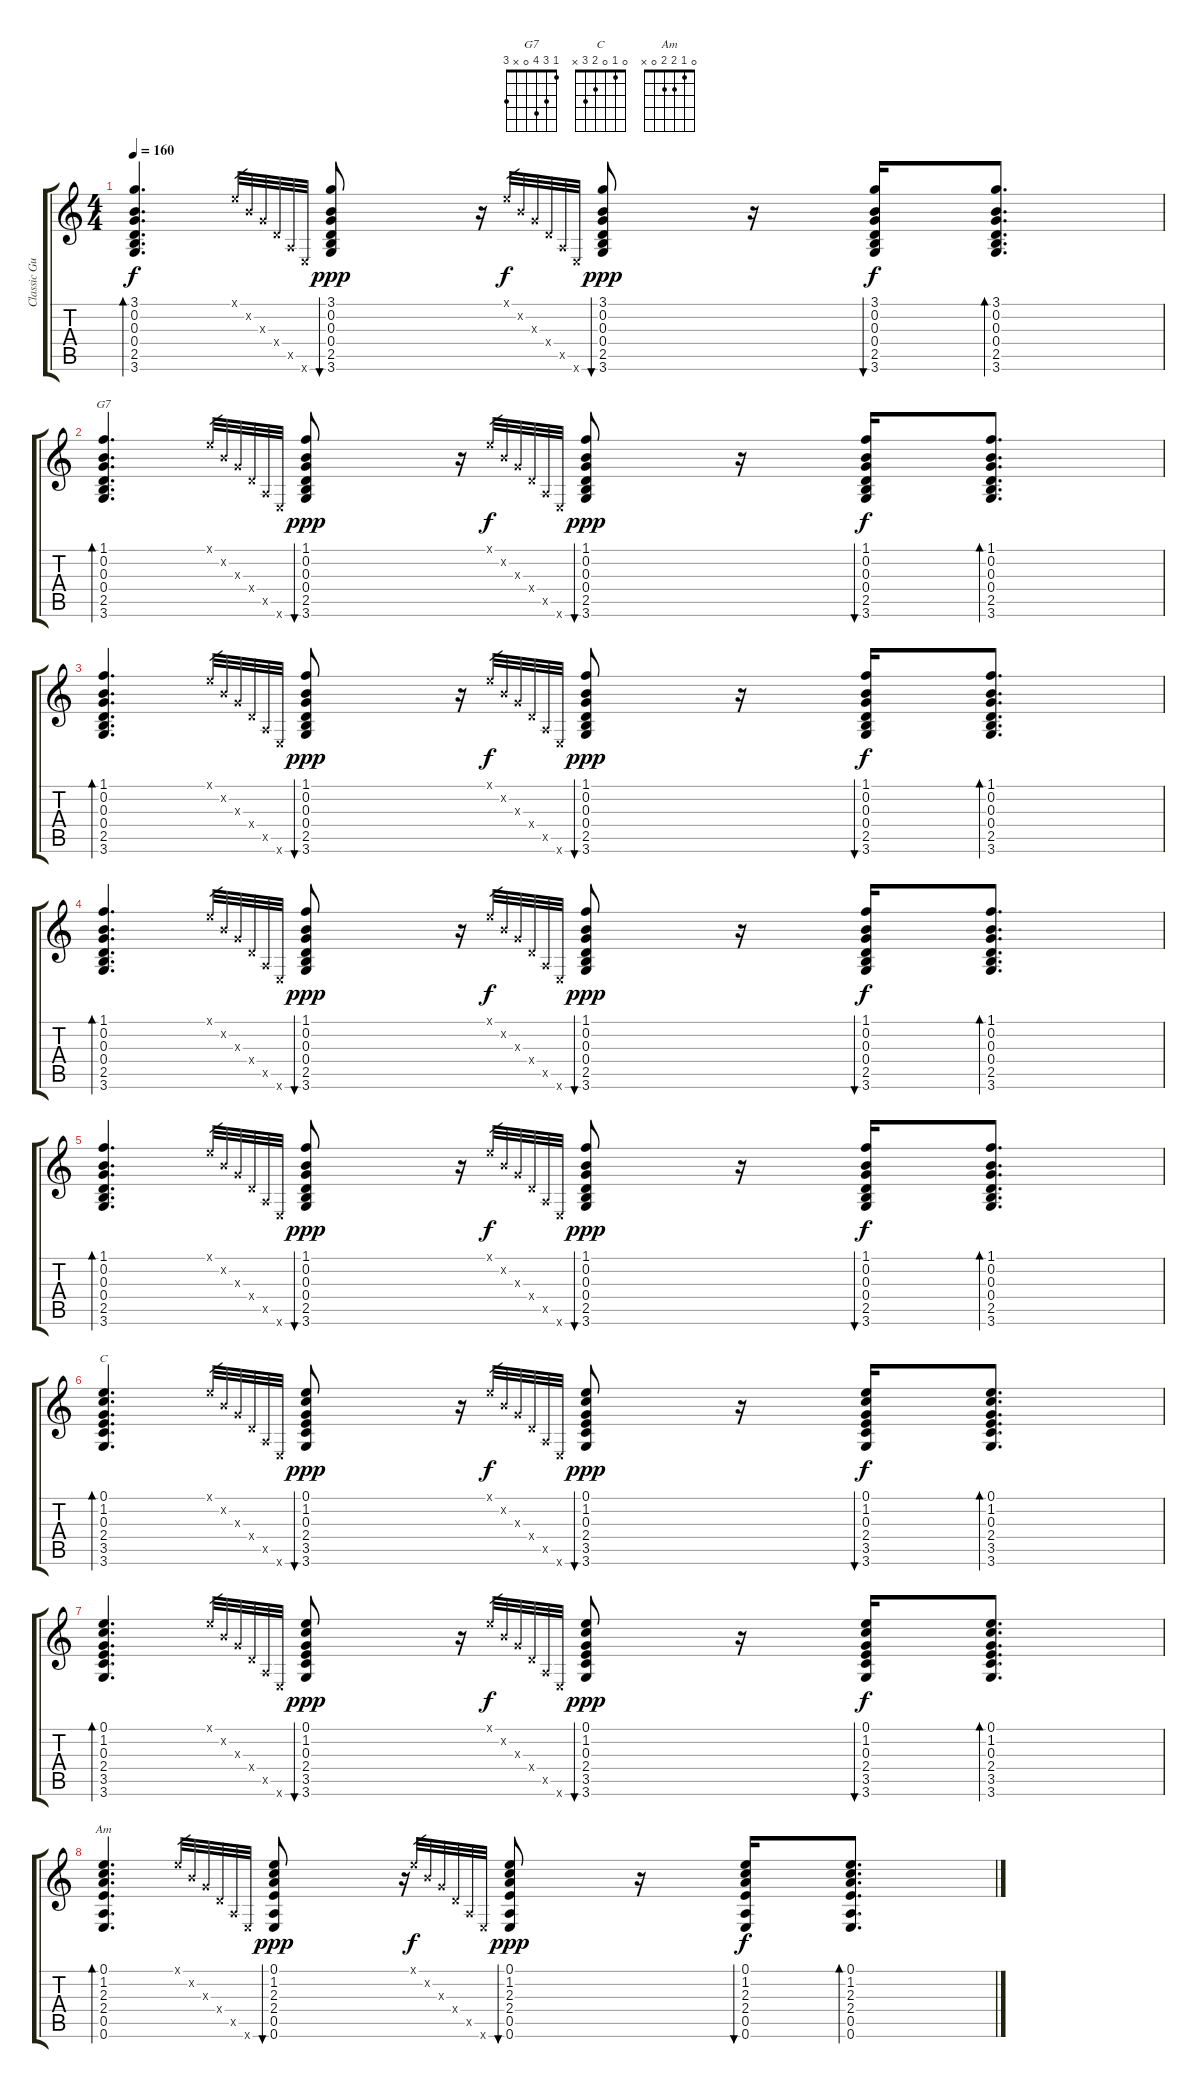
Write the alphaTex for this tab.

\track ("Classic Guitar" "Classic Gu") {instrument acousticguitarnylon}
\staff {score tabs}
\tuning (E4 B3 G3 D3 A2 E2) {hide}
\chord ("G7" 1 3 4 0 x 3)
\chord ("C" 0 1 0 2 3 x)
\chord ("Am" 0 1 2 2 0 x)
\ts (4 4)
\tempo 160
\clef g2
\ks c
(3.1 0.2 0.3 0.4 2.5 3.6).4{d bd 240 dy f} 0.1{x}.32{gr} 0.2{x}.32{gr} 0.3{x}.32{gr} 0.4{x}.32{gr} 0.5{x}.32{gr} 0.6{x}.32{gr} (3.1 0.2 0.3 0.4 2.5 3.6).8{bu 30 dy ppp} r.16 0.1{x}.32{gr dy f} 0.2{x}.32{gr} 0.3{x}.32{gr} 0.4{x}.32{gr} 0.5{x}.32{gr} 0.6{x}.32{gr} (3.1 0.2 0.3 0.4 2.5 3.6).8{bu 30 dy ppp} r.16 (3.1 0.2 0.3 0.4 2.5 3.6).16{bu 30 dy f} (3.1 0.2 0.3 0.4 2.5 3.6).8{d bd 120} |
(1.1 0.2 0.3 0.4 2.5 3.6).4{d bd 240 ch "G7"} 0.1{x}.32{gr} 0.2{x}.32{gr} 0.3{x}.32{gr} 0.4{x}.32{gr} 0.5{x}.32{gr} 0.6{x}.32{gr} (1.1 0.2 0.3 0.4 2.5 3.6).8{bu 30 dy ppp} r.16 0.1{x}.32{gr dy f} 0.2{x}.32{gr} 0.3{x}.32{gr} 0.4{x}.32{gr} 0.5{x}.32{gr} 0.6{x}.32{gr} (1.1 0.2 0.3 0.4 2.5 3.6).8{bu 30 dy ppp} r.16 (1.1 0.2 0.3 0.4 2.5 3.6).16{bu 30 dy f} (1.1 0.2 0.3 0.4 2.5 3.6).8{d bd 120} |
(1.1 0.2 0.3 0.4 2.5 3.6).4{d bd 240} 0.1{x}.32{gr} 0.2{x}.32{gr} 0.3{x}.32{gr} 0.4{x}.32{gr} 0.5{x}.32{gr} 0.6{x}.32{gr} (1.1 0.2 0.3 0.4 2.5 3.6).8{bu 30 dy ppp} r.16 0.1{x}.32{gr dy f} 0.2{x}.32{gr} 0.3{x}.32{gr} 0.4{x}.32{gr} 0.5{x}.32{gr} 0.6{x}.32{gr} (1.1 0.2 0.3 0.4 2.5 3.6).8{bu 30 dy ppp} r.16 (1.1 0.2 0.3 0.4 2.5 3.6).16{bu 30 dy f} (1.1 0.2 0.3 0.4 2.5 3.6).8{d bd 120} |
(1.1 0.2 0.3 0.4 2.5 3.6).4{d bd 240} 0.1{x}.32{gr} 0.2{x}.32{gr} 0.3{x}.32{gr} 0.4{x}.32{gr} 0.5{x}.32{gr} 0.6{x}.32{gr} (1.1 0.2 0.3 0.4 2.5 3.6).8{bu 30 dy ppp} r.16 0.1{x}.32{gr dy f} 0.2{x}.32{gr} 0.3{x}.32{gr} 0.4{x}.32{gr} 0.5{x}.32{gr} 0.6{x}.32{gr} (1.1 0.2 0.3 0.4 2.5 3.6).8{bu 30 dy ppp} r.16 (1.1 0.2 0.3 0.4 2.5 3.6).16{bu 30 dy f} (1.1 0.2 0.3 0.4 2.5 3.6).8{d bd 120} |
(1.1 0.2 0.3 0.4 2.5 3.6).4{d bd 240} 0.1{x}.32{gr} 0.2{x}.32{gr} 0.3{x}.32{gr} 0.4{x}.32{gr} 0.5{x}.32{gr} 0.6{x}.32{gr} (1.1 0.2 0.3 0.4 2.5 3.6).8{bu 30 dy ppp} r.16 0.1{x}.32{gr dy f} 0.2{x}.32{gr} 0.3{x}.32{gr} 0.4{x}.32{gr} 0.5{x}.32{gr} 0.6{x}.32{gr} (1.1 0.2 0.3 0.4 2.5 3.6).8{bu 30 dy ppp} r.16 (1.1 0.2 0.3 0.4 2.5 3.6).16{bu 30 dy f} (1.1 0.2 0.3 0.4 2.5 3.6).8{d bd 120} |
(0.1 1.2 0.3 2.4 3.5 3.6).4{d bd 240 ch "C"} 0.1{x}.32{gr} 0.2{x}.32{gr} 0.3{x}.32{gr} 0.4{x}.32{gr} 0.5{x}.32{gr} 0.6{x}.32{gr} (0.1 1.2 0.3 2.4 3.5 3.6).8{bu 30 dy ppp} r.16 0.1{x}.32{gr dy f} 0.2{x}.32{gr} 0.3{x}.32{gr} 0.4{x}.32{gr} 0.5{x}.32{gr} 0.6{x}.32{gr} (0.1 1.2 0.3 2.4 3.5 3.6).8{bu 30 dy ppp} r.16 (0.1 1.2 0.3 2.4 3.5 3.6).16{bu 30 dy f} (0.1 1.2 0.3 2.4 3.5 3.6).8{d bd 120} |
(0.1 1.2 0.3 2.4 3.5 3.6).4{d bd 240} 0.1{x}.32{gr} 0.2{x}.32{gr} 0.3{x}.32{gr} 0.4{x}.32{gr} 0.5{x}.32{gr} 0.6{x}.32{gr} (0.1 1.2 0.3 2.4 3.5 3.6).8{bu 30 dy ppp} r.16 0.1{x}.32{gr dy f} 0.2{x}.32{gr} 0.3{x}.32{gr} 0.4{x}.32{gr} 0.5{x}.32{gr} 0.6{x}.32{gr} (0.1 1.2 0.3 2.4 3.5 3.6).8{bu 30 dy ppp} r.16 (0.1 1.2 0.3 2.4 3.5 3.6).16{bu 30 dy f} (0.1 1.2 0.3 2.4 3.5 3.6).8{d bd 120} |
(0.1 1.2 2.3 2.4 0.5 0.6).4{d bd 240 ch "Am"} 0.1{x}.32{gr} 0.2{x}.32{gr} 0.3{x}.32{gr} 0.4{x}.32{gr} 0.5{x}.32{gr} 0.6{x}.32{gr} (0.1 1.2 2.3 2.4 0.5 0.6).8{bu 30 dy ppp} r.16 0.1{x}.32{gr dy f} 0.2{x}.32{gr} 0.3{x}.32{gr} 0.4{x}.32{gr} 0.5{x}.32{gr} 0.6{x}.32{gr} (0.1 1.2 2.3 2.4 0.5 0.6).8{bu 30 dy ppp} r.16 (0.1 1.2 2.3 2.4 0.5 0.6).16{bu 30 dy f} (0.1 1.2 2.3 2.4 0.5 0.6).8{d bd 120}
